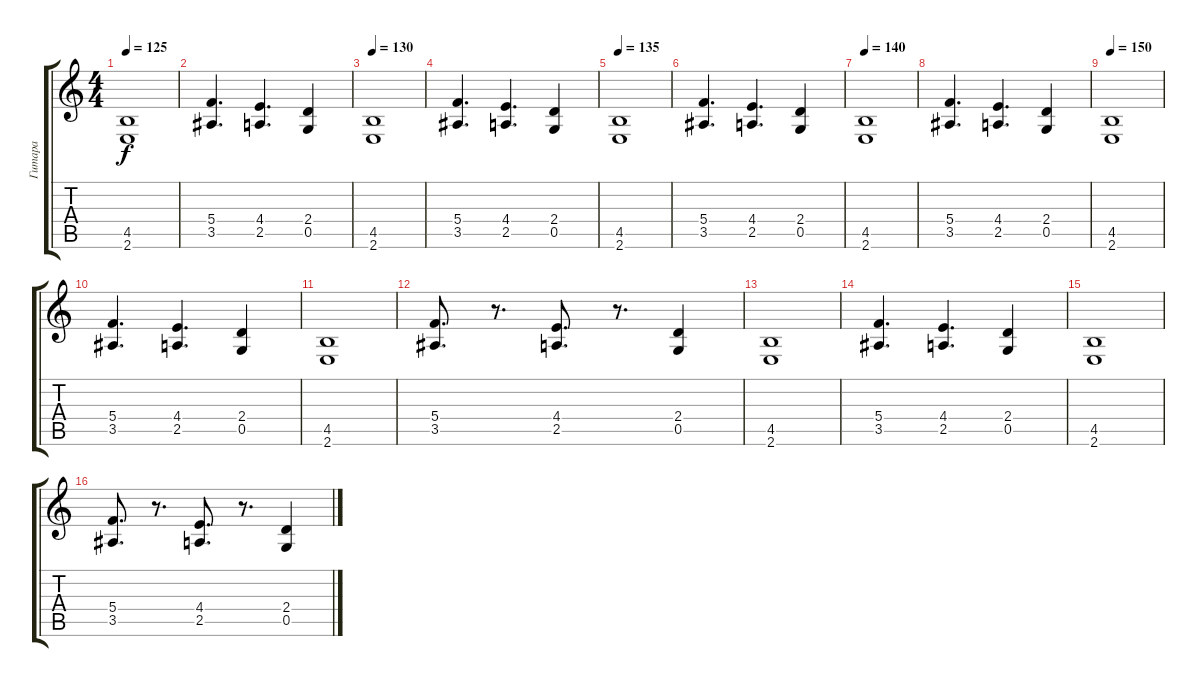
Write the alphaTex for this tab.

\track ("Гитара" "Гитара") {instrument distortionguitar}
\staff {score tabs}
\tuning (D4 A3 F3 C3 G2 D2) {hide}
\ts (4 4)
\tempo 125
\clef g2
\ks c
(4.5 2.6).1{dy f} |
(5.4 3.5).4{d} (4.4 2.5).4{d} (2.4 0.5).4 |
\tempo 130
(4.5 2.6).1 |
(5.4 3.5).4{d} (4.4 2.5).4{d} (2.4 0.5).4 |
\tempo 135
(4.5 2.6).1 |
(5.4 3.5).4{d} (4.4 2.5).4{d} (2.4 0.5).4 |
\tempo 140
(4.5 2.6).1 |
(5.4 3.5).4{d} (4.4 2.5).4{d} (2.4 0.5).4 |
\tempo 150
(4.5 2.6).1 |
(5.4 3.5).4{d} (4.4 2.5).4{d} (2.4 0.5).4 |
(4.5 2.6).1 |
(5.4 3.5).8{d} r.8{d} (4.4 2.5).8{d} r.8{d} (2.4 0.5).4 |
(4.5 2.6).1 |
(5.4 3.5).4{d} (4.4 2.5).4{d} (2.4 0.5).4 |
(4.5 2.6).1 |
(5.4 3.5).8{d} r.8{d} (4.4 2.5).8{d} r.8{d} (2.4 0.5).4
